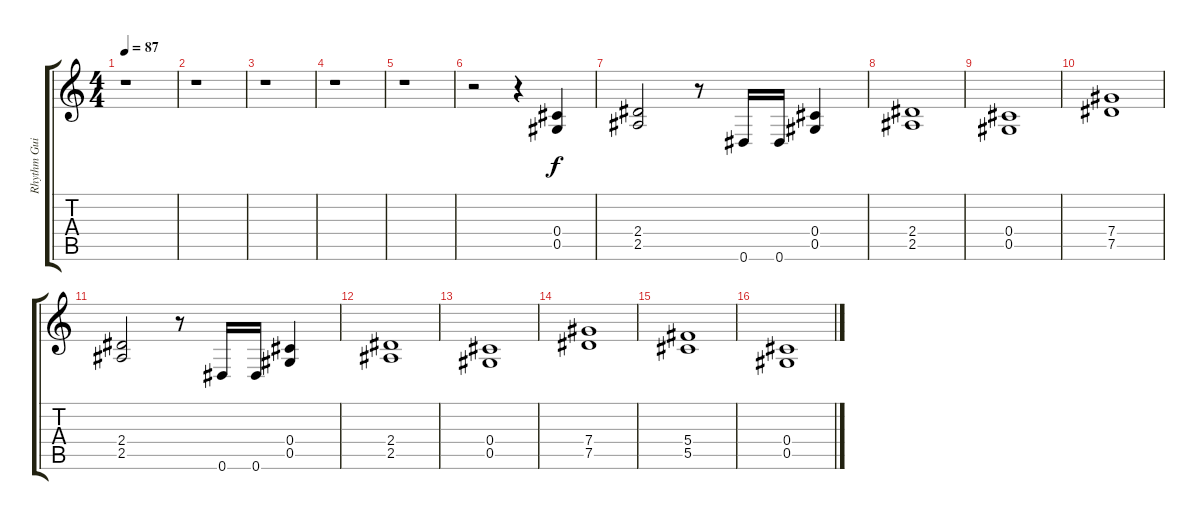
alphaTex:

\track ("Rhythm Guitar" "Rhythm Gui") {instrument distortionguitar}
\staff {score tabs}
\tuning (Eb4 Bb3 Gb3 Db3 Ab2 Eb2) {hide}
\ts (4 4)
\tempo 87
\clef g2
\ks c
r.1{dy f} |
r.1 |
r.1 |
r.1 |
r.1 |
r.2 r.4 (0.4 0.5).4 |
(2.4 2.5).2 r.8 0.6.16 0.6.16 (0.4 0.5).4 |
(2.4 2.5).1 |
(0.4 0.5).1 |
(7.4 7.5).1 |
(2.4 2.5).2 r.8 0.6.16 0.6.16 (0.4 0.5).4 |
(2.4 2.5).1 |
(0.4 0.5).1 |
(7.4 7.5).1 |
(5.4 5.5).1 |
(0.4 0.5).1
